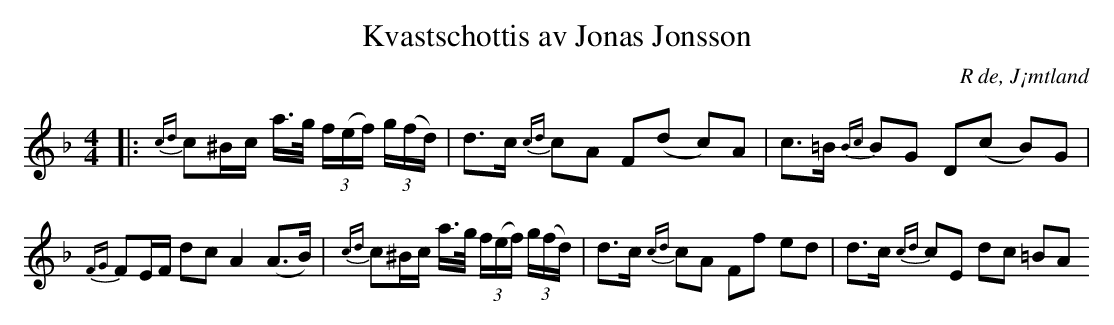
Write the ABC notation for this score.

X:1
T:Kvastschottis av Jonas Jonsson
O:R de, J¡mtland
M:4/4
L:1/16
K:F
|: {cd}c2^Bc a>g (3f(ef) (3g(fd) | d2>c2 {cd}c2A2 F2(d2- c2)A2 | c2>=B2 {Bc}B2G2 D2(c2- B2)G2 | {FG}F2EF d2c2 A4 (A2>B2) | {cd}c2^Bc a>g (3f(ef) (3g(fd) | d2>c2 {cd}c2A2 F2f2 e2d2 | d2>c2 {cd}c2E2 d2c2 =B2A2
